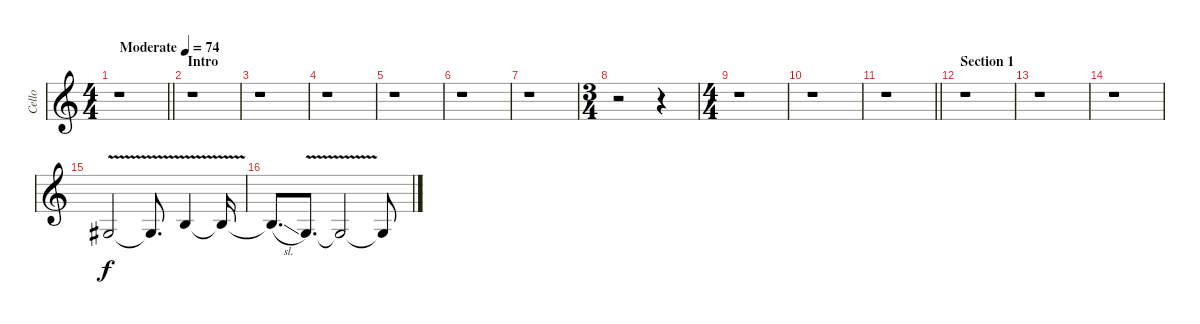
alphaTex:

\track ("Cello" "Cello") {instrument cello}
\staff {score}
\tuning (A3 D3 G2 C2) {hide}
\ts (4 4)
\tempo (74 "Moderate")
\clef g2
\barLineRight lightlight
\ks c
r.1{dy f instrument cello} |
\section ("" "Intro")
r.1 |
r.1 |
r.1 |
r.1 |
r.1 |
r.1 |
\ts (3 4)
r.2 r.4 |
\ts (4 4)
r.1 |
r.1 |
\barLineRight lightlight
r.1 |
\section ("" "Section 1")
r.1 |
r.1 |
r.1 |
6.2{v}.2 6.2{t}.8{d} 9.2{v}.4 9.2{t}.16 |
9.2{sl t}.8{d} 5.2{v}.8{d} 5.2{t}.2{volume 0} 5.2{t}.8
